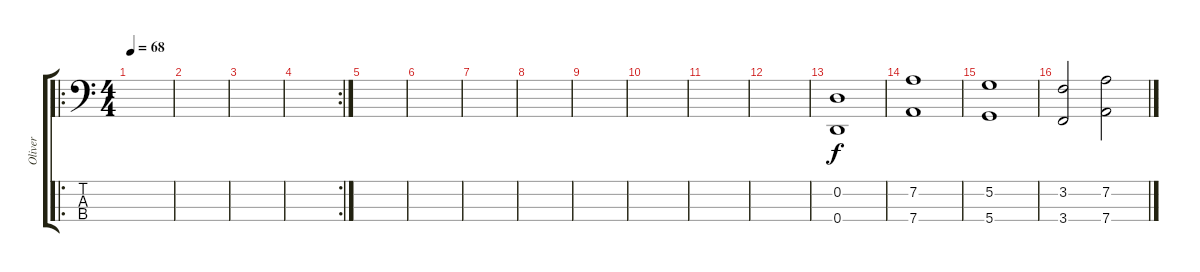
\track ("Oliver" "Oliver") {instrument electricbassfinger}
\staff {score tabs}
\tuning (G2 D2 A1 D1) {hide}
\ro
\ts (4 4)
\tempo 68
\clef f4
\ks c
|
|
|
\rc 2
|
|
|
|
|
|
|
|
|
(0.2 0.4).1 |
(7.2 7.4).1 |
(5.2 5.4).1 |
(3.2 3.4).2 (7.2 7.4).2
